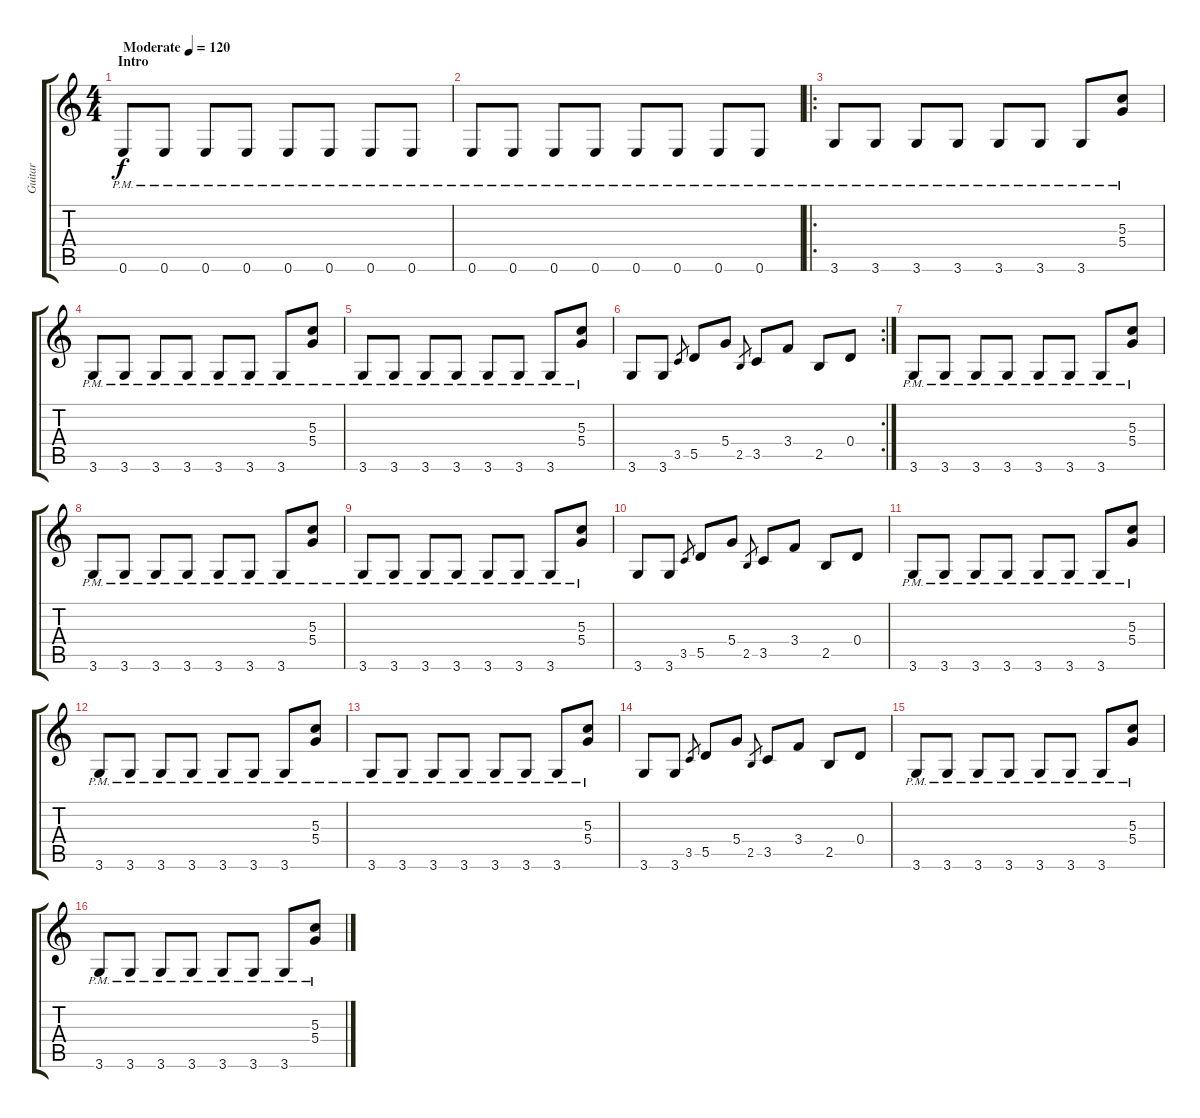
\track ("Guitar" "Guitar") {instrument distortionguitar}
\staff {score tabs}
\tuning (E4 B3 G3 D3 A2 E2) {hide}
\ts (4 4)
\section ("" "Intro")
\tempo (120 "Moderate")
\clef g2
\ks c
0.6{pm}.8{dy f instrument distortionguitar} 0.6{pm}.8 0.6{pm}.8 0.6{pm}.8 0.6{pm}.8 0.6{pm}.8 0.6{pm}.8 0.6{pm}.8 |
0.6{pm}.8 0.6{pm}.8 0.6{pm}.8 0.6{pm}.8 0.6{pm}.8 0.6{pm}.8 0.6{pm}.8 0.6{pm}.8 |
\ro
3.6{pm}.8 3.6{pm}.8 3.6{pm}.8 3.6{pm}.8 3.6{pm}.8 3.6{pm}.8 3.6{pm}.8 (5.3{pm} 5.4{pm}).8 |
3.6{pm}.8 3.6{pm}.8 3.6{pm}.8 3.6{pm}.8 3.6{pm}.8 3.6{pm}.8 3.6{pm}.8 (5.3{pm} 5.4{pm}).8 |
3.6{pm}.8 3.6{pm}.8 3.6{pm}.8 3.6{pm}.8 3.6{pm}.8 3.6{pm}.8 3.6{pm}.8 (5.3{pm} 5.4{pm}).8 |
\rc 2
3.6.8 3.6.8 3.5.8{gr} 5.5.8 5.4.8 2.5.8{gr} 3.5.8 3.4.8 2.5.8 0.4.8 |
3.6{pm}.8 3.6{pm}.8 3.6{pm}.8 3.6{pm}.8 3.6{pm}.8 3.6{pm}.8 3.6{pm}.8 (5.3{pm} 5.4{pm}).8 |
3.6{pm}.8 3.6{pm}.8 3.6{pm}.8 3.6{pm}.8 3.6{pm}.8 3.6{pm}.8 3.6{pm}.8 (5.3{pm} 5.4{pm}).8 |
3.6{pm}.8 3.6{pm}.8 3.6{pm}.8 3.6{pm}.8 3.6{pm}.8 3.6{pm}.8 3.6{pm}.8 (5.3{pm} 5.4{pm}).8 |
3.6.8 3.6.8 3.5.8{gr} 5.5.8 5.4.8 2.5.8{gr} 3.5.8 3.4.8 2.5.8 0.4.8 |
3.6{pm}.8 3.6{pm}.8 3.6{pm}.8 3.6{pm}.8 3.6{pm}.8 3.6{pm}.8 3.6{pm}.8 (5.3{pm} 5.4{pm}).8 |
3.6{pm}.8 3.6{pm}.8 3.6{pm}.8 3.6{pm}.8 3.6{pm}.8 3.6{pm}.8 3.6{pm}.8 (5.3{pm} 5.4{pm}).8 |
3.6{pm}.8 3.6{pm}.8 3.6{pm}.8 3.6{pm}.8 3.6{pm}.8 3.6{pm}.8 3.6{pm}.8 (5.3{pm} 5.4{pm}).8 |
3.6.8 3.6.8 3.5.8{gr} 5.5.8 5.4.8 2.5.8{gr} 3.5.8 3.4.8 2.5.8 0.4.8 |
3.6{pm}.8 3.6{pm}.8 3.6{pm}.8 3.6{pm}.8 3.6{pm}.8 3.6{pm}.8 3.6{pm}.8 (5.3{pm} 5.4{pm}).8 |
3.6{pm}.8 3.6{pm}.8 3.6{pm}.8 3.6{pm}.8 3.6{pm}.8 3.6{pm}.8 3.6{pm}.8 (5.3{pm} 5.4{pm}).8
